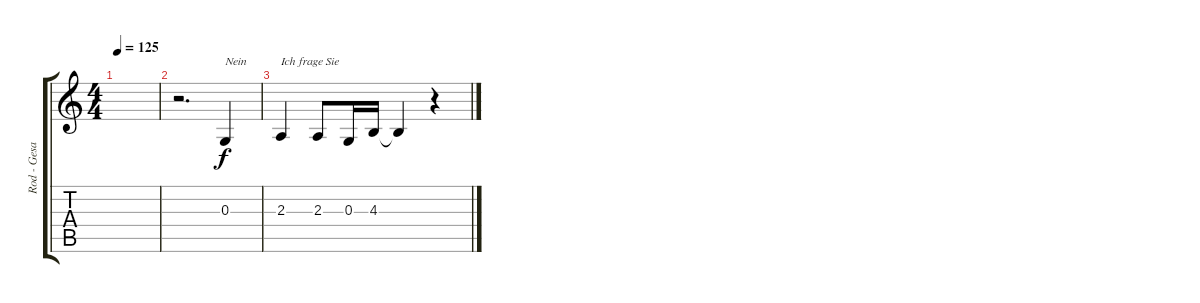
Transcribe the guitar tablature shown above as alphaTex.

\track ("Rod - Gesang" "Rod - Gesa") {instrument bassoon}
\staff {score tabs}
\tuning (E4 B3 G3 D3 A2 E2) {hide}
\ts (4 4)
\tempo 125
\clef g2
\ks c
|
r.2{d} 0.3.4{txt "Nein"} |
2.3.4{txt "Ich frage Sie"} 2.3.8 0.3.16 4.3.16 4.3{t}.4 r.4
